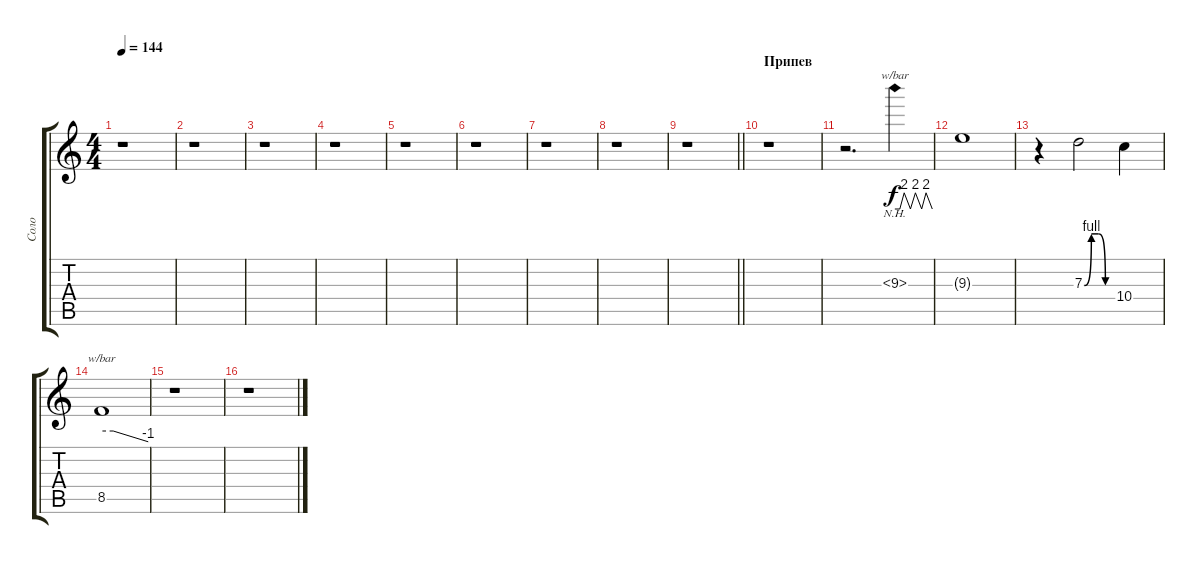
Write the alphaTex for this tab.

\track ("Соло" "Соло") {instrument overdrivenguitar}
\staff {score tabs}
\tuning (E4 B3 G3 D3 A2 E2) {hide}
\ts (4 4)
\tempo 144
\clef g2
\ks c
r.1{dy f} |
r.1 |
r.1 |
r.1 |
r.1 |
r.1 |
r.1 |
r.1 |
\barLineRight lightlight
r.1 |
\section ("" "Припев")
r.1 |
r.2{d} 9.3{nh}.4{tbe (custom default 0 0 8 0 15 8 25 0 33 8 43 0 50 8 60 0)} |
9.3{t}.1 |
r.4 7.3{be (custom 0 0 15 4 30 4 45 0 60 0)}.2 10.4.4 |
8.5.1{tbe (custom default 0 0 15 0 60 -4)} |
r.1 |
r.1
